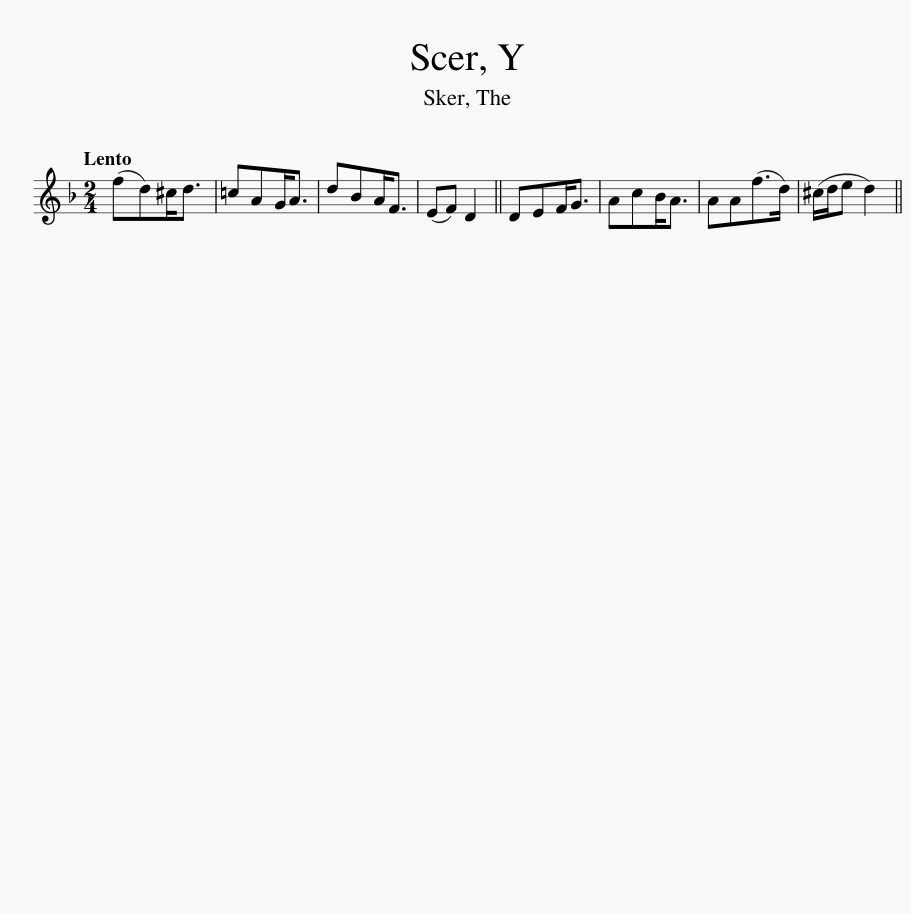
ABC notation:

X:1
L:1/8
Q:1/4=62
M:2/4
I:linebreak $
K:Dmin
V:1 treble
V:1
 (fd)^c<d | =cAG<A | dBA<F | (EF) D2 || DEF<G | %5
 AcB<A | AA(f>d) | (^c/d/e d2) || %8
